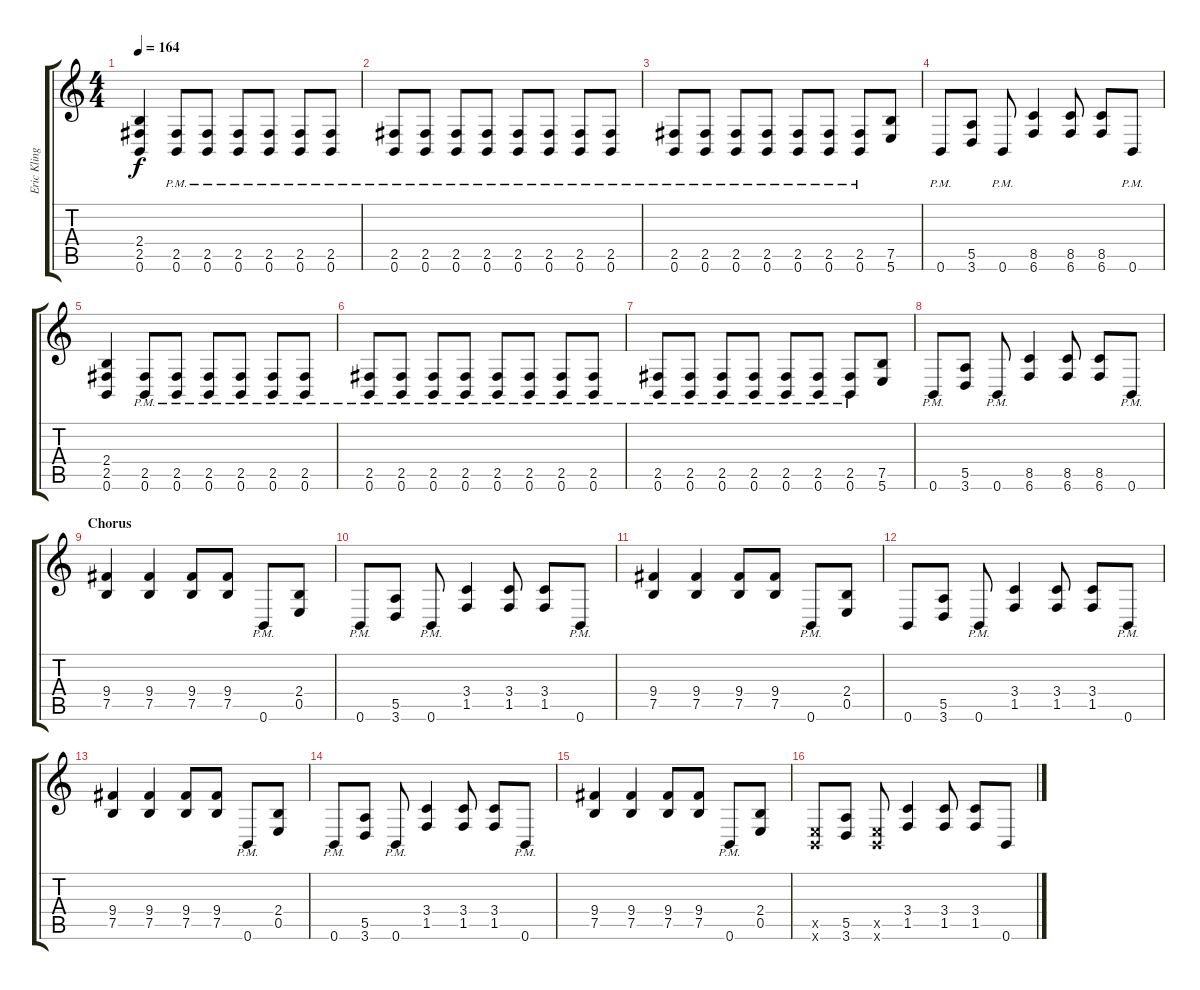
\track ("Eric Klinger (rythm guitar)" "Eric Kling") {instrument distortionguitar}
\staff {score tabs}
\tuning (B3 Gb3 D3 A2 E2 B1) {hide}
\ts (4 4)
\tempo 164
\clef g2
\ks c
(2.4 2.5 0.6).4{dy f} (2.5{pm} 0.6{pm}).8 (2.5{pm} 0.6{pm}).8 (2.5{pm} 0.6{pm}).8 (2.5{pm} 0.6{pm}).8 (2.5{pm} 0.6{pm}).8 (2.5{pm} 0.6{pm}).8 |
(2.5{pm} 0.6{pm}).8 (2.5{pm} 0.6{pm}).8 (2.5{pm} 0.6{pm}).8 (2.5{pm} 0.6{pm}).8 (2.5{pm} 0.6{pm}).8 (2.5{pm} 0.6{pm}).8 (2.5{pm} 0.6{pm}).8 (2.5{pm} 0.6{pm}).8 |
(2.5{pm} 0.6{pm}).8 (2.5{pm} 0.6{pm}).8 (2.5{pm} 0.6{pm}).8 (2.5{pm} 0.6{pm}).8 (2.5{pm} 0.6{pm}).8 (2.5{pm} 0.6{pm}).8 (2.5{pm} 0.6{pm}).8 (7.5 5.6).8 |
0.6{pm}.8 (5.5 3.6).8 0.6{pm}.8 (8.5 6.6).4 (8.5 6.6).8 (8.5 6.6).8 0.6{pm}.8 |
(2.4 2.5 0.6).4 (2.5{pm} 0.6{pm}).8 (2.5{pm} 0.6{pm}).8 (2.5{pm} 0.6{pm}).8 (2.5{pm} 0.6{pm}).8 (2.5{pm} 0.6{pm}).8 (2.5{pm} 0.6{pm}).8 |
(2.5{pm} 0.6{pm}).8 (2.5{pm} 0.6{pm}).8 (2.5{pm} 0.6{pm}).8 (2.5{pm} 0.6{pm}).8 (2.5{pm} 0.6{pm}).8 (2.5{pm} 0.6{pm}).8 (2.5{pm} 0.6{pm}).8 (2.5{pm} 0.6{pm}).8 |
(2.5{pm} 0.6{pm}).8 (2.5{pm} 0.6{pm}).8 (2.5{pm} 0.6{pm}).8 (2.5{pm} 0.6{pm}).8 (2.5{pm} 0.6{pm}).8 (2.5{pm} 0.6{pm}).8 (2.5{pm} 0.6{pm}).8 (7.5 5.6).8 |
0.6{pm}.8 (5.5 3.6).8 0.6{pm}.8 (8.5 6.6).4 (8.5 6.6).8 (8.5 6.6).8 0.6{pm}.8 |
\section ("" "Chorus")
(9.4 7.5).4 (9.4 7.5).4 (9.4 7.5).8 (9.4 7.5).8 0.6{pm}.8 (2.4 0.5).8 |
0.6{pm}.8 (5.5 3.6).8 0.6{pm}.8 (3.4 1.5).4 (3.4 1.5).8 (3.4 1.5).8 0.6{pm}.8 |
(9.4 7.5).4 (9.4 7.5).4 (9.4 7.5).8 (9.4 7.5).8 0.6{pm}.8 (2.4 0.5).8 |
0.6.8 (5.5 3.6).8 0.6{pm}.8 (3.4 1.5).4 (3.4 1.5).8 (3.4 1.5).8 0.6{pm}.8 |
(9.4 7.5).4 (9.4 7.5).4 (9.4 7.5).8 (9.4 7.5).8 0.6{pm}.8 (2.4 0.5).8 |
0.6{pm}.8 (5.5 3.6).8 0.6{pm}.8 (3.4 1.5).4 (3.4 1.5).8 (3.4 1.5).8 0.6{pm}.8 |
(9.4 7.5).4 (9.4 7.5).4 (9.4 7.5).8 (9.4 7.5).8 0.6{pm}.8 (2.4 0.5).8 |
(0.5{x} 0.6{x}).8 (5.5 3.6).8 (0.5{x} 0.6{x}).8 (3.4 1.5).4 (3.4 1.5).8 (3.4 1.5).8 0.6.8
